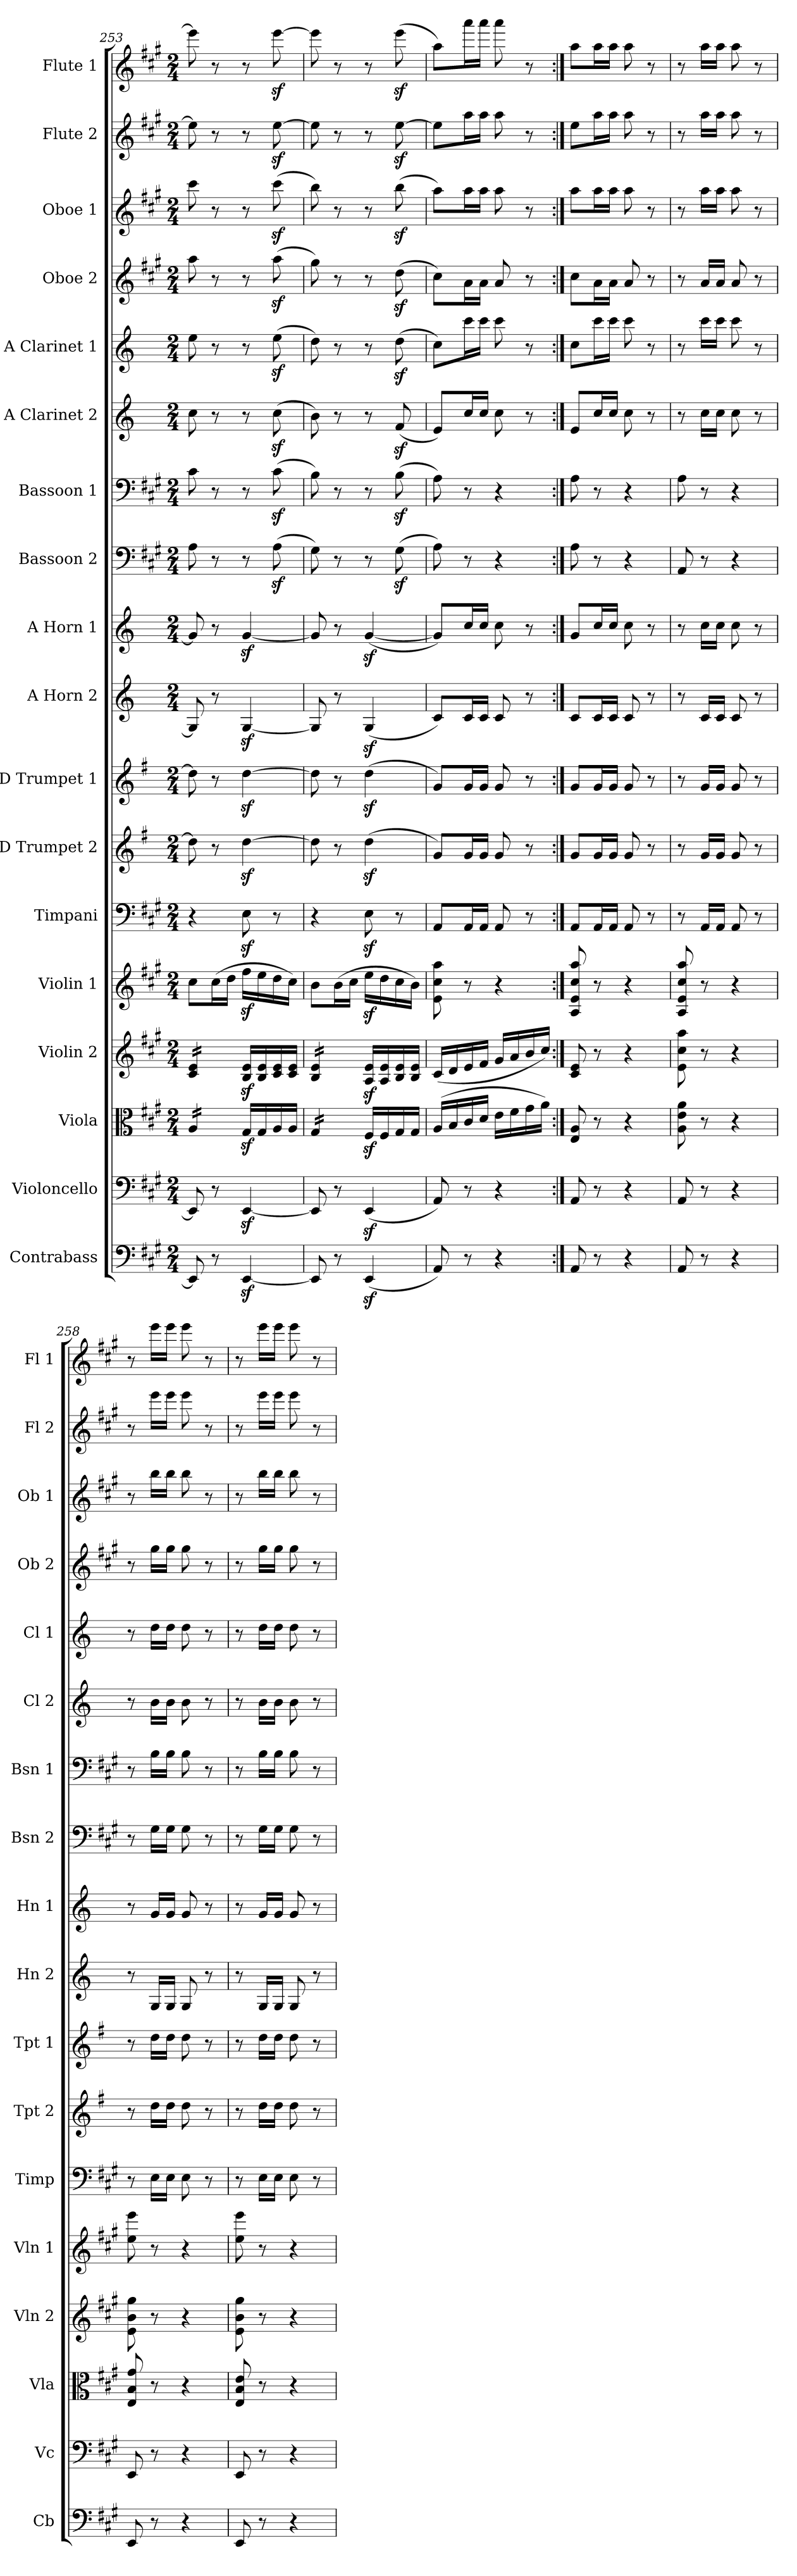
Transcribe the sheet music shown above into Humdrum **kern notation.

**kern	**kern	**kern	**kern	**kern	**kern	**kern	**kern	**kern	**kern	**kern	**kern	**kern	**kern	**kern	**kern	**kern	**kern
*part18	*part17	*part16	*part15	*part14	*part13	*part12	*part11	*part10	*part9	*part8	*part7	*part6	*part5	*part4	*part3	*part2	*part1
*staff18	*staff17	*staff16	*staff15	*staff14	*staff13	*staff12	*staff11	*staff10	*staff9	*staff8	*staff7	*staff6	*staff5	*staff4	*staff3	*staff2	*staff1
*I"Contrabass	*I"Violoncello	*I"Viola	*I"Violin 2	*I"Violin 1	*I"Timpani	*I"D Trumpet 2	*I"D Trumpet 1	*I"A Horn 2	*I"A Horn 1	*I"Bassoon 2	*I"Bassoon 1	*I"A Clarinet 2	*I"A Clarinet 1	*I"Oboe 2	*I"Oboe 1	*I"Flute 2	*I"Flute 1
*I'Cb	*I'Vc	*I'Vla	*I'Vln 2	*I'Vln 1	*I'Timp	*I'Tpt 2	*I'Tpt 1	*I'Hn 2	*I'Hn 1	*I'Bsn 2	*I'Bsn 1	*I'Cl 2	*I'Cl 1	*I'Ob 2	*I'Ob 1	*I'Fl 2	*I'Fl 1
*clefF4	*clefF4	*clefC3	*clefG2	*clefG2	*clefF4	*clefG2	*clefG2	*clefG2	*clefG2	*clefF4	*clefF4	*clefG2	*clefG2	*clefG2	*clefG2	*clefG2	*clefG2
*ITrd7c12	*	*	*	*	*	*ITrd-1c-2	*ITrd-1c-2	*ITrd2c3	*ITrd2c3	*	*	*ITrd2c3	*ITrd2c3	*	*	*	*
*k[f#c#g#]	*k[f#c#g#]	*k[f#c#g#]	*k[f#c#g#]	*k[f#c#g#]	*k[f#c#g#]	*k[f#c#g#]	*k[f#c#g#]	*k[f#c#g#]	*k[f#c#g#]	*k[f#c#g#]	*k[f#c#g#]	*k[f#c#g#]	*k[f#c#g#]	*k[f#c#g#]	*k[f#c#g#]	*k[f#c#g#]	*k[f#c#g#]
*M2/4	*M2/4	*M2/4	*M2/4	*M2/4	*M2/4	*M2/4	*M2/4	*M2/4	*M2/4	*M2/4	*M2/4	*M2/4	*M2/4	*M2/4	*M2/4	*M2/4	*M2/4
=253	=253	=253	=253	=253	=253	=253	=253	=253	=253	=253	=253	=253	=253	=253	=253	=253	=253
*	*	*tremolo	*	*	*	*	*	*	*	*	*	*	*	*	*	*	*
*	*	*	*tremolo	*	*	*	*	*	*	*	*	*	*	*	*	*	*
8EEE/]	8EE/]	16A/LL	16c#/ 16e/LL	8cc#\L	4r	8ee\]	8ee\]	8E/]	8e/]	8A\	8c#\	8a\	8cc#\	8aa\	8ccc#\	8ee\]	8eee\]
.	.	16A/	16c#/ 16e/	.	.	.	.	.	.	.	.	.	.	.	.	.	.
8r	8r	16A/	16c#/ 16e/	(16cc#\L	.	8r	8r	8r	8r	8r	8r	8r	8r	8r	8r	8r	8r
.	.	16A/JJ	16c#/ 16e/JJ	16dd\JJ	.	.	.	.	.	.	.	.	.	.	.	.	.
*	*	*	*Xtremolo	*	*	*	*	*	*	*	*	*	*	*	*	*	*
*	*	*Xtremolo	*	*	*	*	*	*	*	*	*	*	*	*	*	*	*
[4EEEz</	[4EEz</	16G#z</LL	16B/z< 16e/z<LL	16ff#z<\LL	8Ez<\	[4eez<\	[4eez<\	[4Ez</	[4ez</	8r	8r	8r	8r	8r	8r	8r	8r
.	.	16G#/	16B/ 16e/	16ee\	.	.	.	.	.	.	.	.	.	.	.	.	.
.	.	16A/	16c#/ 16e/	16dd\	8r	.	.	.	.	(8Az<\	(8c#z<\	(8az<\	(8cc#z<\	(8aaz<\	(8ccc#z<\	[8eez<\	[8eeez<\
.	.	16A/JJ	16c#/ 16e/JJ	16cc#\JJ)	.	.	.	.	.	.	.	.	.	.	.	.	.
=254	=254	=254	=254	=254	=254	=254	=254	=254	=254	=254	=254	=254	=254	=254	=254	=254	=254
*	*	*tremolo	*	*	*	*	*	*	*	*	*	*	*	*	*	*	*
*	*	*	*tremolo	*	*	*	*	*	*	*	*	*	*	*	*	*	*
8EEE/]	8EE/]	16G#/LL	16B/ 16e/LL	8b\L	4r	8ee\]	8ee\]	8E/]	8e/]	8G#\)	8B\)	8g#\)	8b\)	8gg#\)	8bb\)	8ee\]	8eee\]
.	.	16G#/	16B/ 16e/	.	.	.	.	.	.	.	.	.	.	.	.	.	.
8r	8r	16G#/	16B/ 16e/	(16b\L	.	8r	8r	8r	8r	8r	8r	8r	8r	8r	8r	8r	8r
.	.	16G#/JJ	16B/ 16e/JJ	16cc#\JJ	.	.	.	.	.	.	.	.	.	.	.	.	.
*	*	*	*Xtremolo	*	*	*	*	*	*	*	*	*	*	*	*	*	*
*	*	*Xtremolo	*	*	*	*	*	*	*	*	*	*	*	*	*	*	*
(4EEEz</	(4EEz</	16F#z</LL	16A/z< 16e/z<LL	16eez<\LL	8Ez<\	(4eez<\	(4eez<\	(4Ez</	([4ez</	8r	8r	8r	8r	8r	8r	8r	8r
.	.	16F#/	16A/ 16e/	16dd\	.	.	.	.	.	.	.	.	.	.	.	.	.
.	.	16G#/	16B/ 16e/	16cc#\	8r	.	.	.	.	(8G#z<\	(8Bz<\	(8dz</	(8bz<\	(8ddz<\	(8bbz<\	[8eez<\	(8eeez<\
.	.	16G#/JJ	16B/ 16e/JJ	16b\JJ)	.	.	.	.	.	.	.	.	.	.	.	.	.
=255	=255	=255	=255	=255	=255	=255	=255	=255	=255	=255	=255	=255	=255	=255	=255	=255	=255
8AAA/)	8AA/)	(16A/LL	(16c#/LL	8e\ 8cc#\ 8aa\	8AA/L	8a/L)	8a/L)	8A/L)	8e/L])	8A\)	8A\)	8c#/L)	8a\L)	8cc#\L)	8aa\L)	8ee\L]	8aa\L)
.	.	16B/	16d/	.	.	.	.	.	.	.	.	.	.	.	.	.	.
8r	8r	16c#/	16e/	8r	16AA/L	16a/L	16a/L	16A/L	16a/L	8r	8r	16a/L	16aa\L	16a\L	16aa\L	16aa\L	16aaa\L
.	.	16d/JJ	16f#/JJ	.	16AA/JJ	16a/JJ	16a/JJ	16A/JJ	16a/JJ	.	.	16a/JJ	16aa\JJ	16a\JJ	16aa\JJ	16aa\JJ	16aaa\JJ
4r	4r	16e\LL	16g#/LL	4r	8AA/	8a/	8a/	8A/	8a\	4r	4r	8a\	8aa\	8a/	8aa\	8aa\	8aaa\
.	.	16f#\	16a/	.	.	.	.	.	.	.	.	.	.	.	.	.	.
.	.	16g#\	16b/	.	8r	8r	8r	8r	8r	.	.	8r	8r	8r	8r	8r	8r
.	.	16a\JJ)	16cc#/JJ)	.	.	.	.	.	.	.	.	.	.	.	.	.	.
=256:|!	=256:|!	=256:|!	=256:|!	=256:|!	=256:|!	=256:|!	=256:|!	=256:|!	=256:|!	=256:|!	=256:|!	=256:|!	=256:|!	=256:|!	=256:|!	=256:|!	=256:|!
8AAA/	8AA/	8E/ 8A/	8c#/ 8e/	8A/ 8e/ 8cc#/ 8aa/	8AA/L	8a/L	8a/L	8A/L	8e/L	8A\	8A\	8c#/L	8a\L	8cc#\L	8aa\L	8ee\L	8aa\L
8r	8r	8r	8r	8r	16AA/L	16a/L	16a/L	16A/L	16a/L	8r	8r	16a/L	16aa\L	16a\L	16aa\L	16aa\L	16aa\L
.	.	.	.	.	16AA/JJ	16a/JJ	16a/JJ	16A/JJ	16a/JJ	.	.	16a/JJ	16aa\JJ	16a\JJ	16aa\JJ	16aa\JJ	16aa\JJ
4r	4r	4r	4r	4r	8AA/	8a/	8a/	8A/	8a\	4r	4r	8a\	8aa\	8a/	8aa\	8aa\	8aa\
.	.	.	.	.	8r	8r	8r	8r	8r	.	.	8r	8r	8r	8r	8r	8r
=257	=257	=257	=257	=257	=257	=257	=257	=257	=257	=257	=257	=257	=257	=257	=257	=257	=257
8AAA/	8AA/	8A\ 8e\ 8a\	8e\ 8cc#\ 8aa\	8A/ 8e/ 8cc#/ 8aa/	8r	8r	8r	8r	8r	8AA/	8A\	8r	8r	8r	8r	8r	8r
8r	8r	8r	8r	8r	16AA/LL	16a/LL	16a/LL	16A/LL	16a\LL	8r	8r	16a\LL	16aa\LL	16a/LL	16aa\LL	16aa\LL	16aa\LL
.	.	.	.	.	16AA/JJ	16a/JJ	16a/JJ	16A/JJ	16a\JJ	.	.	16a\JJ	16aa\JJ	16a/JJ	16aa\JJ	16aa\JJ	16aa\JJ
4r	4r	4r	4r	4r	8AA/	8a/	8a/	8A/	8a\	4r	4r	8a\	8aa\	8a/	8aa\	8aa\	8aa\
.	.	.	.	.	8r	8r	8r	8r	8r	.	.	8r	8r	8r	8r	8r	8r
=258	=258	=258	=258	=258	=258	=258	=258	=258	=258	=258	=258	=258	=258	=258	=258	=258	=258
8EEE/	8EE/	8E/ 8B/ 8g#/	8e\ 8b\ 8gg#\	8ee\ 8eee\	8r	8r	8r	8r	8r	8r	8r	8r	8r	8r	8r	8r	8r
8r	8r	8r	8r	8r	16E\LL	16ee\LL	16ee\LL	16E/LL	16e/LL	16G#\LL	16B\LL	16g#\LL	16b\LL	16gg#\LL	16bb\LL	16eee\LL	16eee\LL
.	.	.	.	.	16E\JJ	16ee\JJ	16ee\JJ	16E/JJ	16e/JJ	16G#\JJ	16B\JJ	16g#\JJ	16b\JJ	16gg#\JJ	16bb\JJ	16eee\JJ	16eee\JJ
4r	4r	4r	4r	4r	8E\	8ee\	8ee\	8E/	8e/	8G#\	8B\	8g#\	8b\	8gg#\	8bb\	8eee\	8eee\
.	.	.	.	.	8r	8r	8r	8r	8r	8r	8r	8r	8r	8r	8r	8r	8r
!!LO:PB:g=z
=259	=259	=259	=259	=259	=259	=259	=259	=259	=259	=259	=259	=259	=259	=259	=259	=259	=259
8EEE/	8EE/	8E/ 8B/ 8e/	8e\ 8b\ 8gg#\	8ee\ 8eee\	8r	8r	8r	8r	8r	8r	8r	8r	8r	8r	8r	8r	8r
8r	8r	8r	8r	8r	16E\LL	16ee\LL	16ee\LL	16E/LL	16e/LL	16G#\LL	16B\LL	16g#\LL	16b\LL	16gg#\LL	16bb\LL	16eee\LL	16eee\LL
.	.	.	.	.	16E\JJ	16ee\JJ	16ee\JJ	16E/JJ	16e/JJ	16G#\JJ	16B\JJ	16g#\JJ	16b\JJ	16gg#\JJ	16bb\JJ	16eee\JJ	16eee\JJ
4r	4r	4r	4r	4r	8E\	8ee\	8ee\	8E/	8e/	8G#\	8B\	8g#\	8b\	8gg#\	8bb\	8eee\	8eee\
.	.	.	.	.	8r	8r	8r	8r	8r	8r	8r	8r	8r	8r	8r	8r	8r
=	=	=	=	=	=	=	=	=	=	=	=	=	=	=	=	=	=
*-	*-	*-	*-	*-	*-	*-	*-	*-	*-	*-	*-	*-	*-	*-	*-	*-	*-
